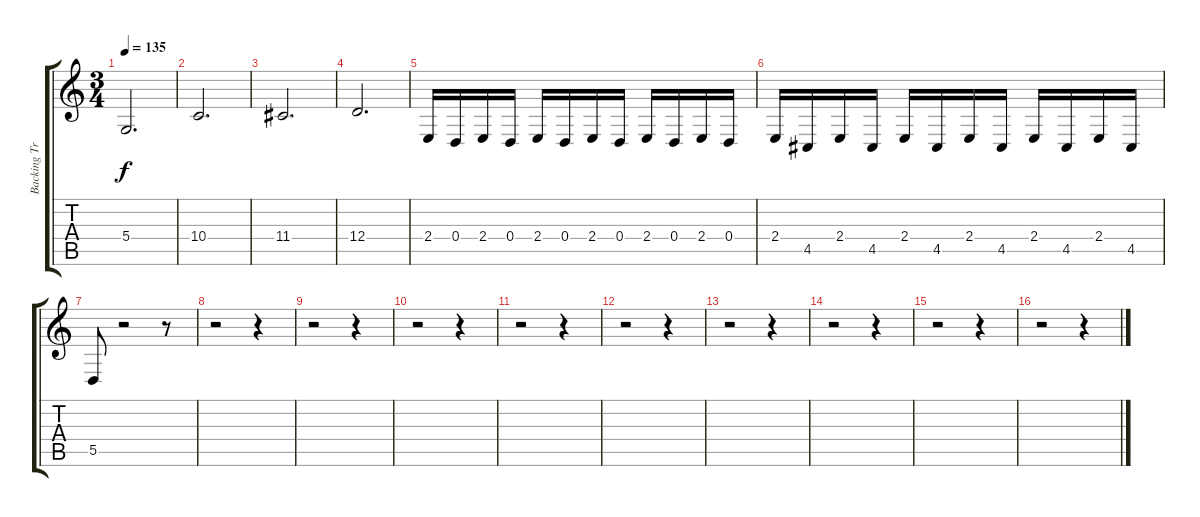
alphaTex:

\track ("Backing Track" "Backing Tr") {instrument cello}
\staff {score tabs}
\tuning (E4 B3 G3 D3 A2 D2) {hide}
\ts (3 4)
\tempo 135
\clef g2
\ks c
5.4{t}.2{d dy f} |
10.4.2{d} |
11.4.2{d} |
12.4.2{d} |
2.4.16 0.4.16 2.4.16 0.4.16 2.4.16 0.4.16 2.4.16 0.4.16 2.4.16 0.4.16 2.4.16 0.4.16 |
2.4.16 4.5.16 2.4.16 4.5.16 2.4.16 4.5.16 2.4.16 4.5.16 2.4.16 4.5.16 2.4.16 4.5.16 |
5.5.8 r.2 r.8 |
r.2 r.4 |
r.2 r.4 |
r.2 r.4 |
r.2 r.4 |
r.2 r.4 |
r.2 r.4 |
r.2 r.4 |
r.2 r.4 |
r.2 r.4
